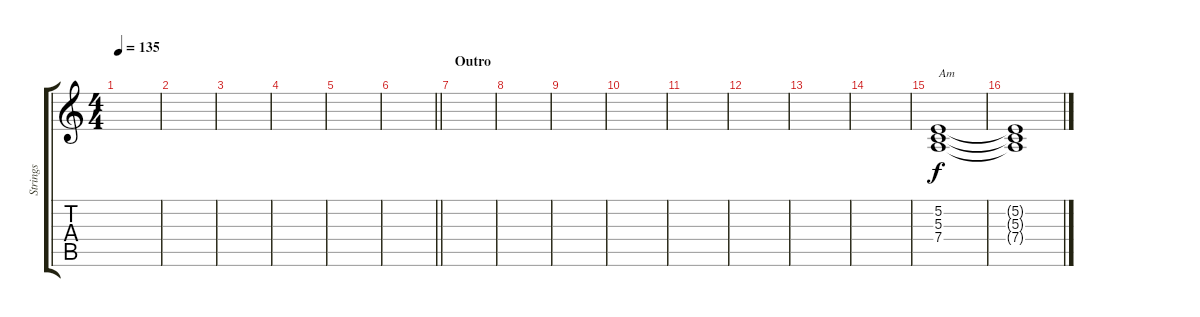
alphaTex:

\track ("Strings" "Strings") {instrument synthstrings1}
\staff {score tabs}
\tuning (E4 B3 G3 D3 A2 E2) {hide}
\ts (4 4)
\tempo 135
\clef g2
\ks c
|
|
|
|
|
\barLineRight lightlight
|
\section ("" "Outro")
|
|
|
|
|
|
|
|
(5.2 5.3 7.4).1{txt "Am"} |
(5.2{t} 5.3{t} 7.4{t}).1
